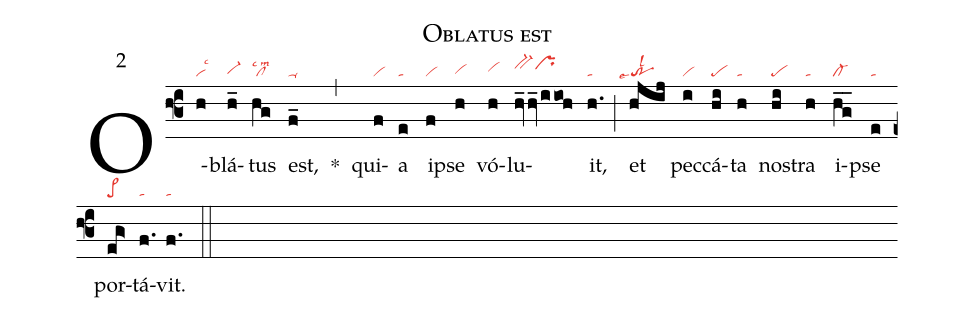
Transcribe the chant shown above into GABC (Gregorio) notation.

name:Oblatus est;
mode:2;
nabc-lines:1;
%%
(f3)
O(h|vilsc3)blá(h_|vi-hg)tus(hg|cllsc2lsm2) est,(f_|ta-) *(,)
qui(f|vi)a(e|ta) i(f|vi)pse(h|vihg) vó(h|vihh)lu(hv_hv_iioh|bv-hiprhi)it,(h.|ta) (;)
et(hjij|```trlse7lsl2) pec(i|vi)cá(hi|pe)ta(h|ta) no(hi|pe)stra(h|ta) i(h_g_|cl-)pse(e|ta) por(eg>|pe>)tá(f.|ta)vit.(f.///|ta) (::)
